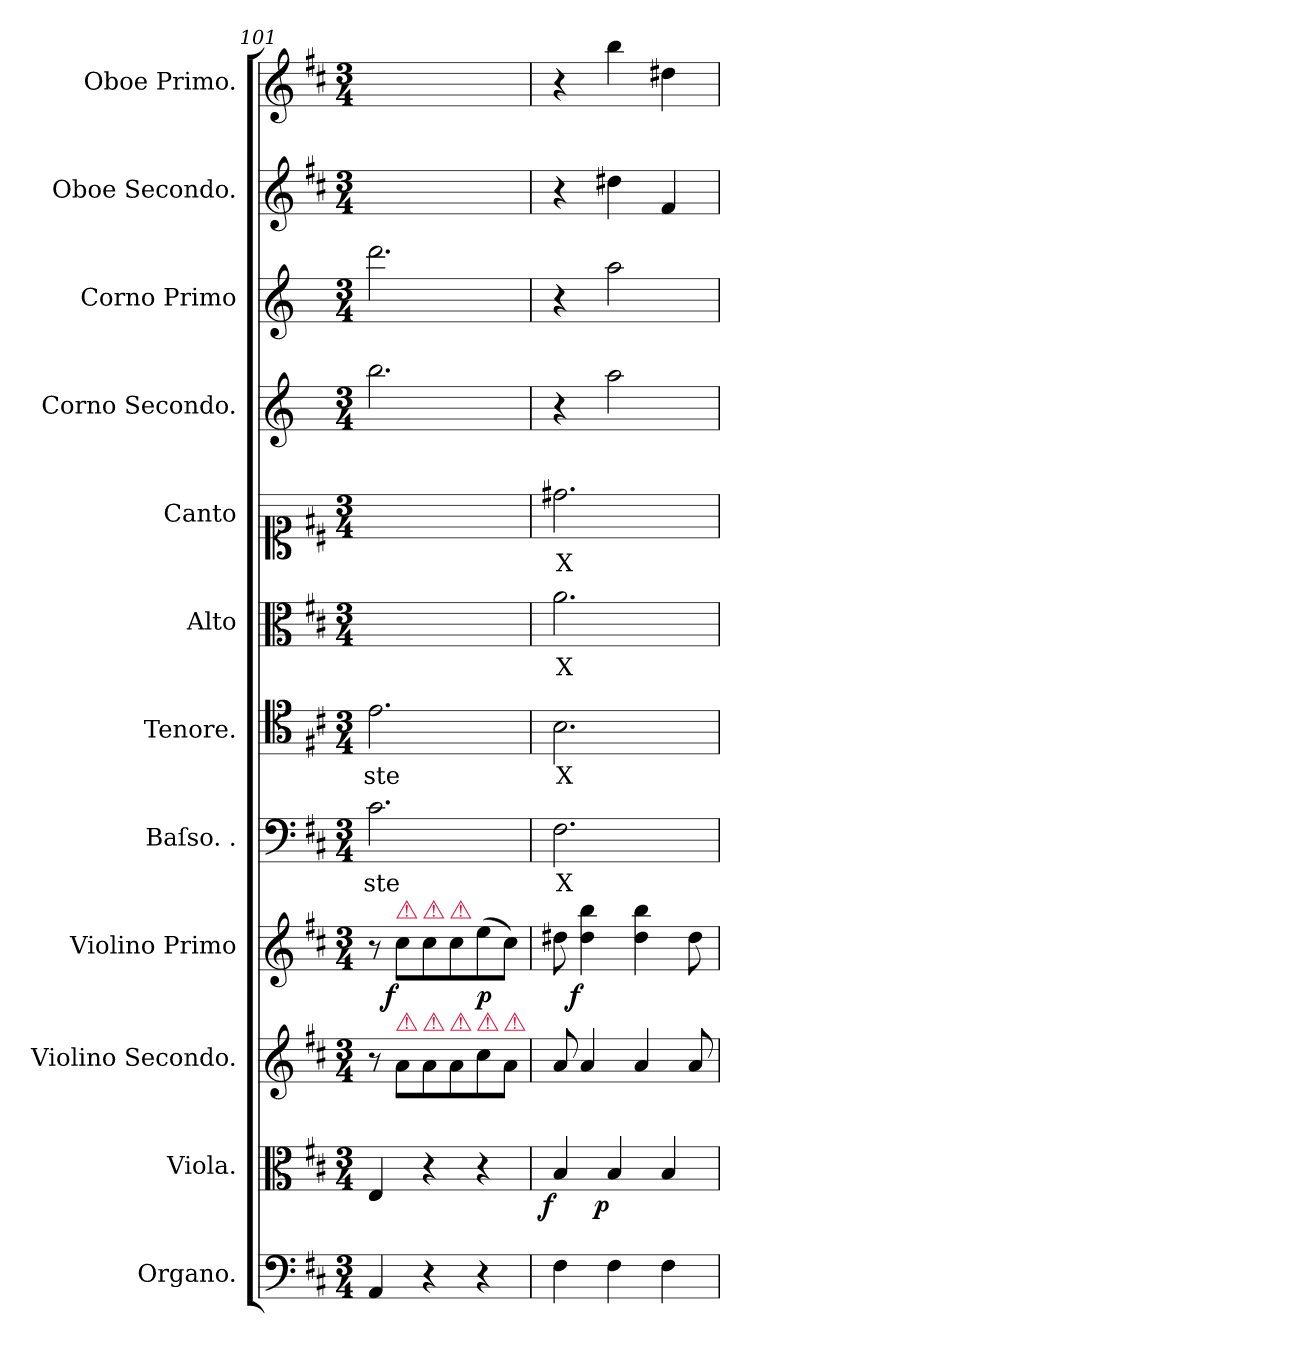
**kern	**kern	**dynam	**kern	**kern	**dynam	**kern	**text	**kern	**text	**kern	**text	**kern	**text	**kern	**kern	**kern	**kern
*part12	*part11	*part11	*part10	*part9	*part9	*part8	*part8	*part7	*part7	*part6	*part6	*part5	*part5	*part4	*part3	*part2	*part1
*staff12	*staff11	*staff11	*staff10	*staff9	*staff9	*staff8	*staff8	*staff7	*staff7	*staff6	*staff6	*staff5	*staff5	*staff4	*staff3	*staff2	*staff1
*I"Organo.	*I"Viola.	*	*I"Violino Secondo.	*I"Violino Primo	*	*I"Baſso. .	*	*I"Tenore.	*	*I"Alto	*	*I"Canto	*	*I"Corno Secondo.	*I"Corno Primo	*I"Oboe Secondo.	*I"Oboe Primo.
*I'org	*I'vla	*	*I'vl 2	*I'vl 1	*	*I'B	*	*I'T	*	*I'A	*	*	*	*I'cor 2	*I'cor 1	*I'ob 2	*I'ob 1
*clefF4	*clefC3	*	*clefG2	*clefG2	*	*clefF4	*	*clefC4	*	*clefC3	*	*clefC1	*	*clefG2	*clefG2	*clefG2	*clefG2
*	*	*	*	*	*	*	*	*	*	*	*	*	*	*ITrd6c10	*ITrd6c10	*	*
*k[f#c#]	*k[f#c#]	*	*k[f#c#]	*k[f#c#]	*	*k[f#c#]	*	*k[f#c#]	*	*k[f#c#]	*	*k[f#c#]	*	*k[f#c#]	*k[f#c#]	*k[f#c#]	*k[f#c#]
*M3/4	*M3/4	*	*M3/4	*M3/4	*	*M3/4	*	*M3/4	*	*M3/4	*	*M3/4	*	*M3/4	*M3/4	*M3/4	*M3/4
=101	=101	=101	=101	=101	=101	=101	=101	=101	=101	=101	=101	=101	=101	=101	=101	=101	=101
!	!	!	!	!	!	!	!LO:LY:i	!	!LO:LY:i	!	!	!	!	!	!	!	!
4AA/	4E/	.	8r	8r	.	2.c#\	-ste	2.e\	-ste	2.ryy	.	2.ryy	.	2.cc#\	2.ee\	2.ryy	2.ryy
!	!	!	!	!LO:TX:a:color=crimson:t=⚠	!	!	!	!	!	!	!	!	!	!	!	!	!
!	!	!	!LO:TX:a:color=crimson:t=⚠	!	!	!	!	!	!	!	!	!	!	!	!	!	!
!	!	!	!	!	!LO:DY:b:rj	!	!	!	!	!	!	!	!	!	!	!	!
.	.	.	8a\L	8cc#\L	f	.	.	.	.	.	.	.	.	.	.	.	.
!	!	!	!	!LO:TX:a:color=crimson:t=⚠	!	!	!	!	!	!	!	!	!	!	!	!	!
!	!	!	!LO:TX:a:color=crimson:t=⚠	!	!	!	!	!	!	!	!	!	!	!	!	!	!
4r	4r	.	8a\	8cc#\	.	.	.	.	.	.	.	.	.	.	.	.	.
!	!	!	!	!LO:TX:a:color=crimson:t=⚠	!	!	!	!	!	!	!	!	!	!	!	!	!
!	!	!	!LO:TX:a:color=crimson:t=⚠	!	!	!	!	!	!	!	!	!	!	!	!	!	!
.	.	.	8a\	8cc#\	.	.	.	.	.	.	.	.	.	.	.	.	.
!	!	!	!LO:TX:a:color=crimson:t=⚠	!	!	!	!	!	!	!	!	!	!	!	!	!	!
!	!	!	!	!	!LO:DY:b	!	!	!	!	!	!	!	!	!	!	!	!
4r	4r	.	8cc#\	(>8ee\	p	.	.	.	.	.	.	.	.	.	.	.	.
!	!	!	!LO:TX:a:color=crimson:t=⚠	!	!	!	!	!	!	!	!	!	!	!	!	!	!
.	.	.	8a\J	8cc#\J)	.	.	.	.	.	.	.	.	.	.	.	.	.
=102	=102	=102	=102	=102	=102	=102	=102	=102	=102	=102	=102	=102	=102	=102	=102	=102	=102
!	!	!LO:DY:b:rj	!	!	!	!	!LO:LY:i	!	!LO:LY:i	!	!	!	!	!	!	!	!
4F#\	4B/	f	8a/	8dd#X\	.	2.F#\	X-	2.B\	X-	2.a\	X-	2.dd#X\	X-	4r	4r	4r	4r
!	!	!	!	!	!LO:DY:b:rj	!	!	!	!	!	!	!	!	!	!	!	!
.	.	.	4a/	4dd#\ 4bb\	f	.	.	.	.	.	.	.	.	.	.	.	.
!	!	!LO:DY:b:rj	!	!	!	!	!	!	!	!	!	!	!	!	!	!	!
4F#\	4B/	p	.	.	.	.	.	.	.	.	.	.	.	2b\	2b\	4dd#X\	4bb\
.	.	.	4a/	4dd#\ 4bb\	.	.	.	.	.	.	.	.	.	.	.	.	.
4F#\	4B/	.	.	.	.	.	.	.	.	.	.	.	.	.	.	4f#/	4dd#X\
.	.	.	8a/	8dd#\	.	.	.	.	.	.	.	.	.	.	.	.	.
=	=	=	=	=	=	=	=	=	=	=	=	=	=	=	=	=	=
*-	*-	*-	*-	*-	*-	*-	*-	*-	*-	*-	*-	*-	*-	*-	*-	*-	*-
